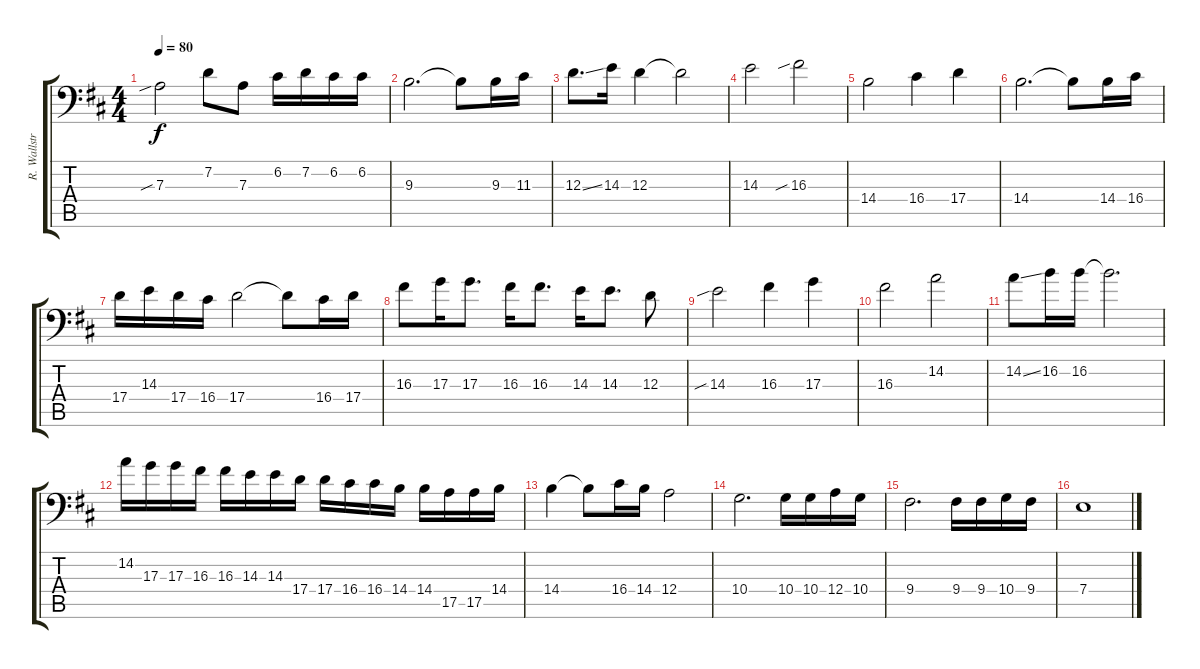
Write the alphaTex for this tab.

\track ("R. Wallström (Bass)" "R. Wallstr") {instrument electricbassfinger}
\staff {score tabs}
\tuning (C3 G2 D2 A1 E1 B0) {hide}
\ts (4 4)
\tempo 80
\clef f4
\ks bminor
7.3{sib}.2{dy f} 7.2.8 7.3.8 6.2.16 7.2.16 6.2.16 6.2.16 |
9.3.2{d} 9.3{t}.8 9.3.16 11.3.16 |
12.3{ss}.8{d} 14.3.16 12.3.4 12.3{t}.2 |
14.3.2 16.3{sib}.2 |
14.4.2 16.4.4 17.4.4 |
14.4.2{d} 14.4{t}.8 14.4.16 16.4.16 |
17.4.16 14.3.16 17.4.16 16.4.16 17.4.2 17.4{t}.8 16.4.16 17.4.16 |
16.3.8 17.3.16 17.3.8{d} 16.3.16 16.3.8{d} 14.3.16 14.3.8{d} 12.3.8 |
14.3{sib}.2 16.3.4 17.3.4 |
16.3.2 14.2.2 |
14.2{ss}.8 16.2.16 16.2.16 16.2{t}.2{d} |
14.2.16 17.3.16 17.3.16 16.3.16 16.3.16 14.3.16 14.3.16 17.4.16 17.4.16 16.4.16 16.4.16 14.4.16 14.4.16 17.5.16 17.5.16 14.4.16 |
14.4.4 14.4{t}.8 16.4.16 14.4.16 12.4.2 |
10.4.2{d} 10.4.16 10.4.16 12.4.16 10.4.16 |
9.4.2{d} 9.4.16 9.4.16 10.4.16 9.4.16 |
7.4.1
